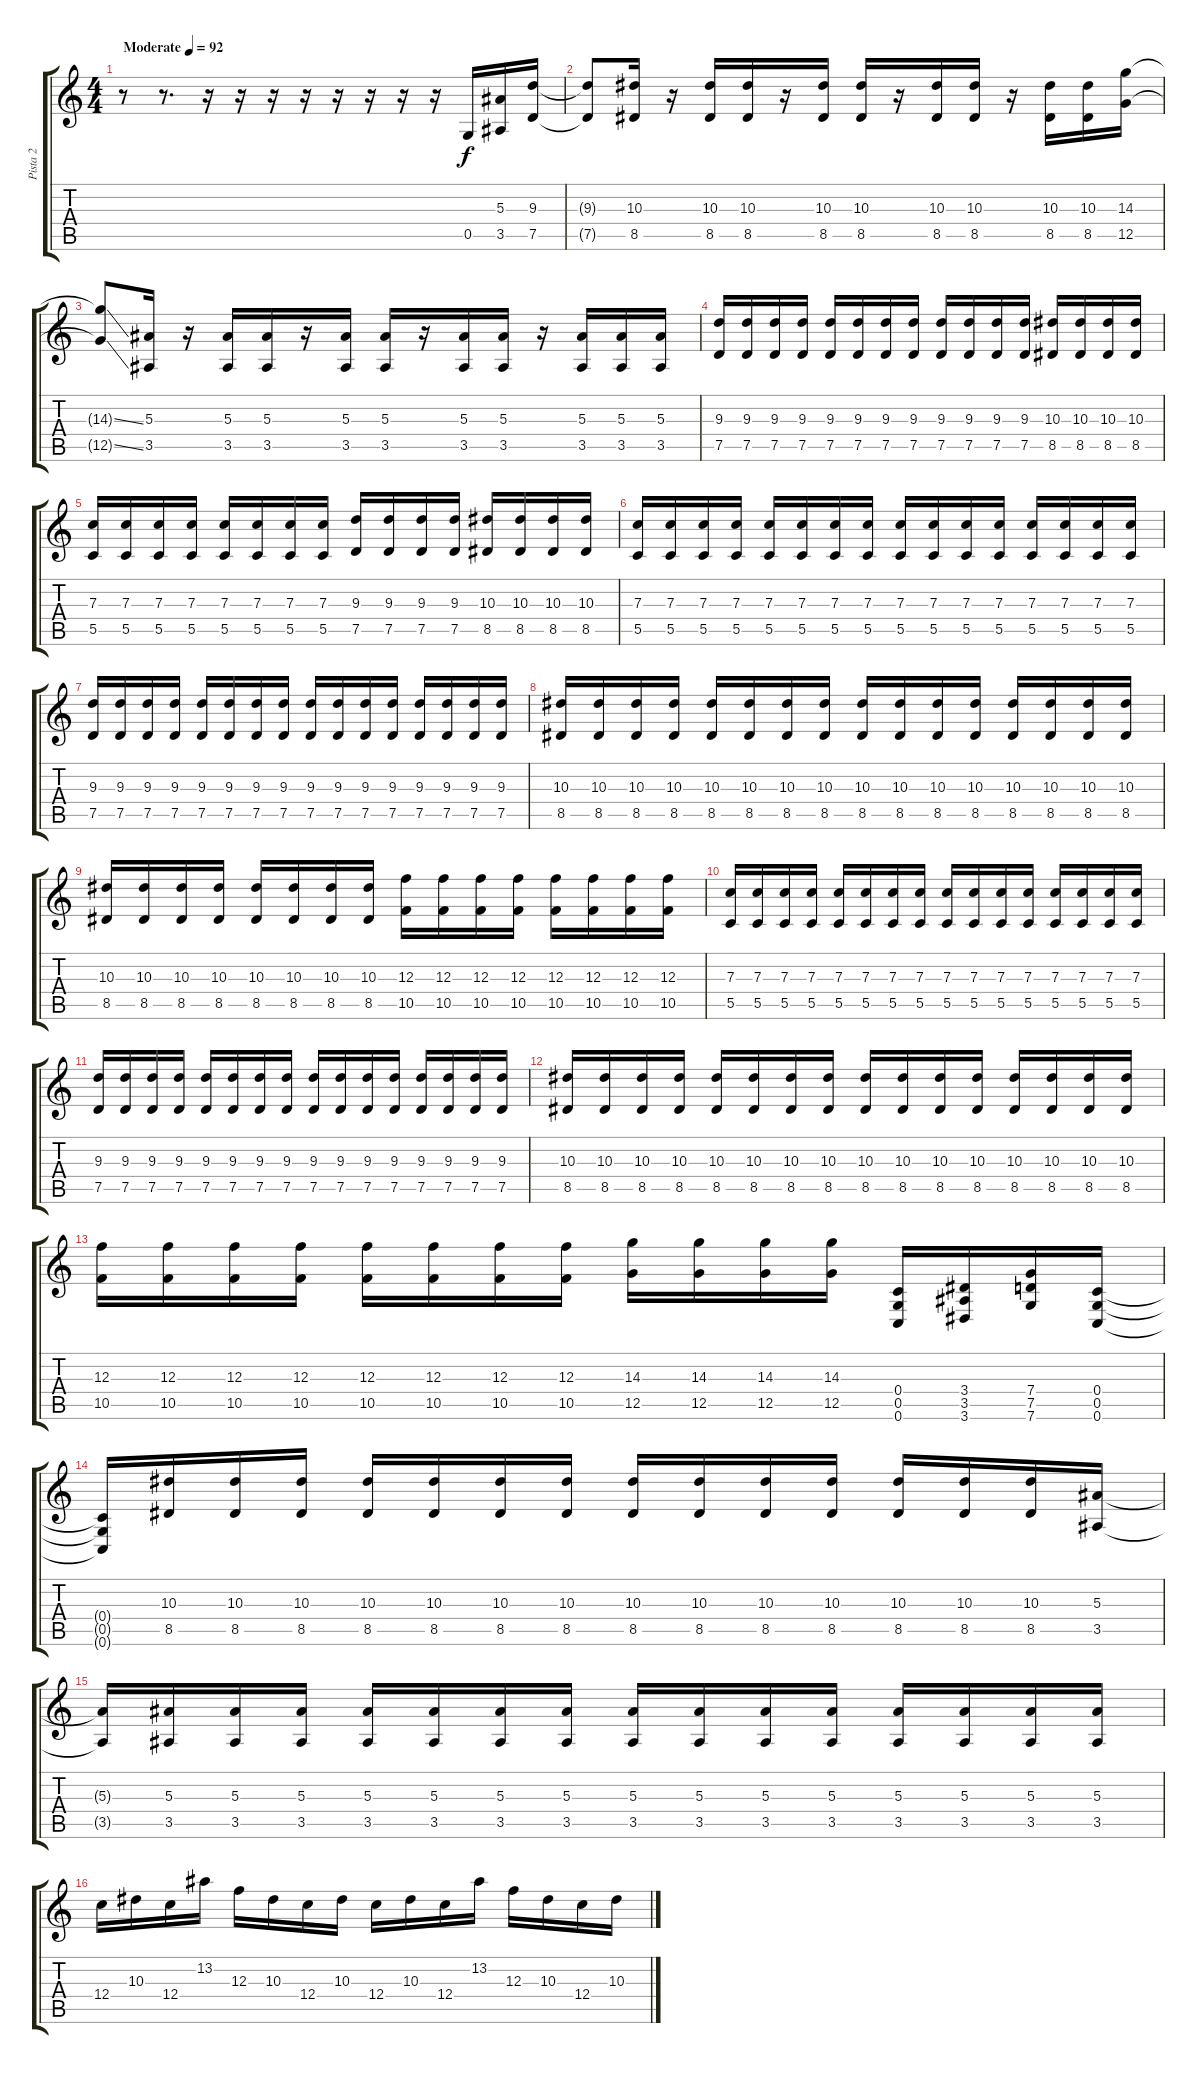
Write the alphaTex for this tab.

\track ("Pista 2" "Pista 2") {instrument overdrivenguitar}
\staff {score tabs}
\tuning (D4 A3 F3 C3 G2 C2) {hide}
\ts (4 4)
\tempo (92 "Moderate")
\clef g2
\ks c
r.8{dy f instrument overdrivenguitar} r.8{d} r.16 r.16 r.16 r.16 r.16 r.16 r.16 r.16{volume 16} 0.5.16 (5.3 3.5).16{volume 6} (9.3 7.5).16 |
(9.3{t} 7.5{t}).8 (10.3 8.5).16 r.16 (10.3 8.5).16 (10.3 8.5).16 r.16 (10.3 8.5).16 (10.3 8.5).16 r.16 (10.3 8.5).16 (10.3 8.5).16 r.16 (10.3 8.5).16 (10.3 8.5).16 (14.3 12.5).16 |
(14.3{ss t} 12.5{ss t}).8 (5.3 3.5).16 r.16 (5.3 3.5).16 (5.3 3.5).16 r.16 (5.3 3.5).16 (5.3 3.5).16 r.16 (5.3 3.5).16 (5.3 3.5).16 r.16 (5.3 3.5).16 (5.3 3.5).16 (5.3 3.5).16 |
(9.3 7.5).16 (9.3 7.5).16 (9.3 7.5).16 (9.3 7.5).16 (9.3 7.5).16 (9.3 7.5).16 (9.3 7.5).16 (9.3 7.5).16 (9.3 7.5).16 (9.3 7.5).16 (9.3 7.5).16 (9.3 7.5).16 (10.3 8.5).16 (10.3 8.5).16 (10.3 8.5).16 (10.3 8.5).16 |
(7.3 5.5).16 (7.3 5.5).16 (7.3 5.5).16 (7.3 5.5).16 (7.3 5.5).16 (7.3 5.5).16 (7.3 5.5).16 (7.3 5.5).16 (9.3 7.5).16 (9.3 7.5).16 (9.3 7.5).16 (9.3 7.5).16 (10.3 8.5).16 (10.3 8.5).16 (10.3 8.5).16 (10.3 8.5).16 |
(7.3 5.5).16 (7.3 5.5).16 (7.3 5.5).16 (7.3 5.5).16 (7.3 5.5).16 (7.3 5.5).16 (7.3 5.5).16 (7.3 5.5).16 (7.3 5.5).16 (7.3 5.5).16 (7.3 5.5).16 (7.3 5.5).16 (7.3 5.5).16 (7.3 5.5).16 (7.3 5.5).16 (7.3 5.5).16 |
(9.3 7.5).16 (9.3 7.5).16 (9.3 7.5).16 (9.3 7.5).16 (9.3 7.5).16 (9.3 7.5).16 (9.3 7.5).16 (9.3 7.5).16 (9.3 7.5).16 (9.3 7.5).16 (9.3 7.5).16 (9.3 7.5).16 (9.3 7.5).16 (9.3 7.5).16 (9.3 7.5).16 (9.3 7.5).16 |
(10.3 8.5).16 (10.3 8.5).16 (10.3 8.5).16 (10.3 8.5).16 (10.3 8.5).16 (10.3 8.5).16 (10.3 8.5).16 (10.3 8.5).16 (10.3 8.5).16 (10.3 8.5).16 (10.3 8.5).16 (10.3 8.5).16 (10.3 8.5).16 (10.3 8.5).16 (10.3 8.5).16 (10.3 8.5).16 |
(10.3 8.5).16 (10.3 8.5).16 (10.3 8.5).16 (10.3 8.5).16 (10.3 8.5).16 (10.3 8.5).16 (10.3 8.5).16 (10.3 8.5).16 (12.3 10.5).16 (12.3 10.5).16 (12.3 10.5).16 (12.3 10.5).16 (12.3 10.5).16 (12.3 10.5).16 (12.3 10.5).16 (12.3 10.5).16 |
(7.3 5.5).16 (7.3 5.5).16 (7.3 5.5).16 (7.3 5.5).16 (7.3 5.5).16 (7.3 5.5).16 (7.3 5.5).16 (7.3 5.5).16 (7.3 5.5).16 (7.3 5.5).16 (7.3 5.5).16 (7.3 5.5).16 (7.3 5.5).16 (7.3 5.5).16 (7.3 5.5).16 (7.3 5.5).16 |
(9.3 7.5).16 (9.3 7.5).16 (9.3 7.5).16 (9.3 7.5).16 (9.3 7.5).16 (9.3 7.5).16 (9.3 7.5).16 (9.3 7.5).16 (9.3 7.5).16 (9.3 7.5).16 (9.3 7.5).16 (9.3 7.5).16 (9.3 7.5).16 (9.3 7.5).16 (9.3 7.5).16 (9.3 7.5).16 |
(10.3 8.5).16 (10.3 8.5).16 (10.3 8.5).16 (10.3 8.5).16 (10.3 8.5).16 (10.3 8.5).16 (10.3 8.5).16 (10.3 8.5).16 (10.3 8.5).16 (10.3 8.5).16 (10.3 8.5).16 (10.3 8.5).16 (10.3 8.5).16 (10.3 8.5).16 (10.3 8.5).16 (10.3 8.5).16 |
(12.3 10.5).16 (12.3 10.5).16 (12.3 10.5).16 (12.3 10.5).16 (12.3 10.5).16 (12.3 10.5).16 (12.3 10.5).16 (12.3 10.5).16 (14.3 12.5).16 (14.3 12.5).16 (14.3 12.5).16 (14.3 12.5).16 (0.4 0.5 0.6).16 (3.4 3.5 3.6).16 (7.4 7.5 7.6).16 (0.4 0.5 0.6).16 |
(0.4{t} 0.5{t} 0.6{t}).16 (10.3 8.5).16 (10.3 8.5).16 (10.3 8.5).16 (10.3 8.5).16 (10.3 8.5).16 (10.3 8.5).16 (10.3 8.5).16 (10.3 8.5).16 (10.3 8.5).16 (10.3 8.5).16 (10.3 8.5).16 (10.3 8.5).16 (10.3 8.5).16 (10.3 8.5).16 (5.3 3.5).16 |
(5.3{t} 3.5{t}).16 (5.3 3.5).16 (5.3 3.5).16 (5.3 3.5).16 (5.3 3.5).16 (5.3 3.5).16 (5.3 3.5).16 (5.3 3.5).16 (5.3 3.5).16 (5.3 3.5).16 (5.3 3.5).16 (5.3 3.5).16 (5.3 3.5).16 (5.3 3.5).16 (5.3 3.5).16 (5.3 3.5).16 |
12.4.16{volume 16 instrument electricguitarclean} 10.3.16 12.4.16 13.2.16 12.3.16 10.3.16 12.4.16 10.3.16 12.4.16 10.3.16 12.4.16 13.2.16 12.3.16 10.3.16 12.4.16 10.3.16
